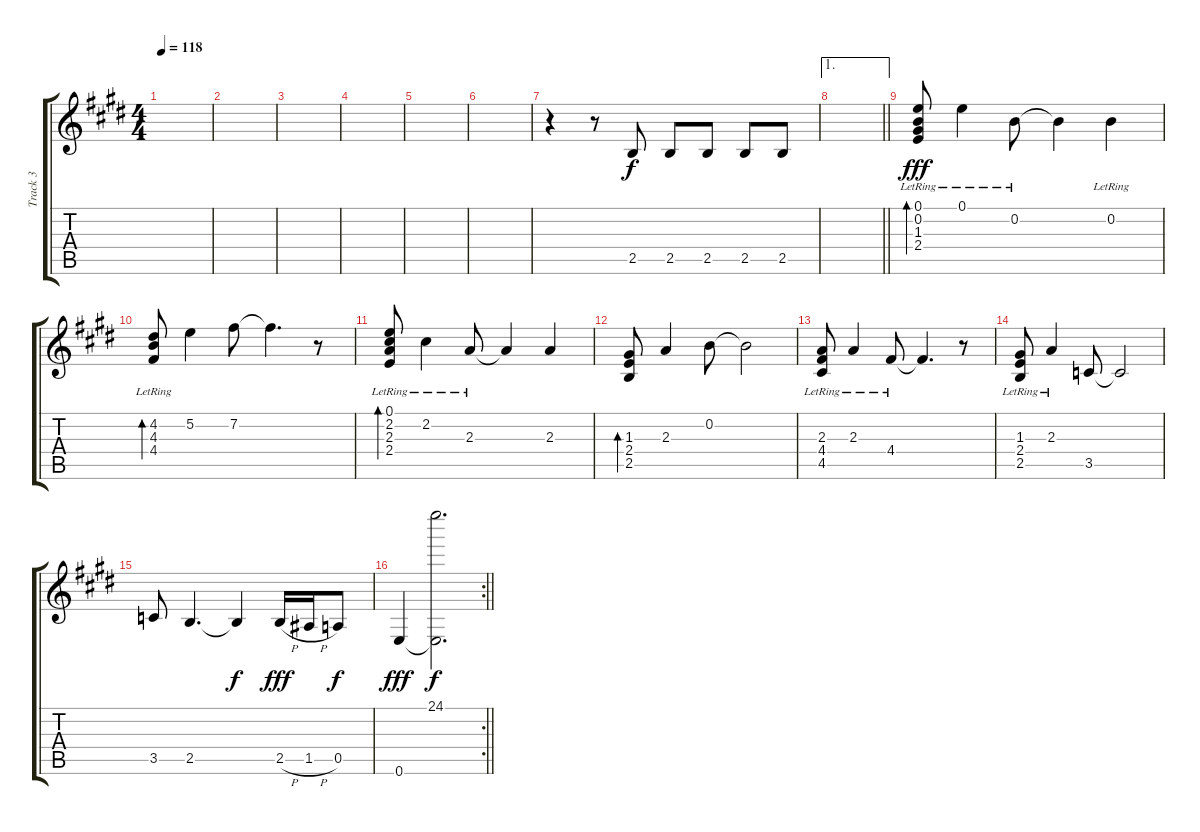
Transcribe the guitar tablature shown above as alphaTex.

\track ("Track 3" "Track 3") {instrument electricguitarjazz}
\staff {score tabs}
\tuning (E4 B3 G3 D3 A2 E2) {hide}
\ts (4 4)
\tempo 118
\clef g2
\ks e
|
|
|
|
|
|
r.4 r.8 2.5.8 2.5.8 2.5.8 2.5.8 2.5.8 |
\ae 1
\barLineRight lightlight
|
(0.1{lr} 0.2{lr} 1.3{lr} 2.4{lr}).8{bd 120 dy fff} 0.1{lr}.4 0.2{lr}.8 0.2{t}.4 0.2{lr}.4 |
(4.2{lr} 4.3{lr} 4.4{lr}).8{bd 120} 5.2.4 7.2.8 7.2{t}.4{d} r.8 |
(0.1{lr} 2.2{lr} 2.3{lr} 2.4{lr}).8{bd 120} 2.2{lr}.4 2.3{lr}.8 2.3{t}.4 2.3.4 |
(1.3 2.4 2.5).8{bd 120} 2.3.4 0.2.8 0.2{t}.2 |
(2.3{lr} 4.4 4.5).8 2.3{lr}.4 4.4{lr}.8 4.4{t}.4{d} r.8 |
(1.3 2.4{lr} 2.5{lr}).8 2.3{lr}.4 3.5.8 3.5{t}.2 |
3.5.8 2.5.4{d} 2.5{t}.4{dy f} 2.5{h}.16{dy fff} 1.5{h}.16 0.5.8{dy f} |
\rc 2
\barLineRight lightlight
0.6.4{dy fff} (24.1 0.6{t}).2{d dy f}
